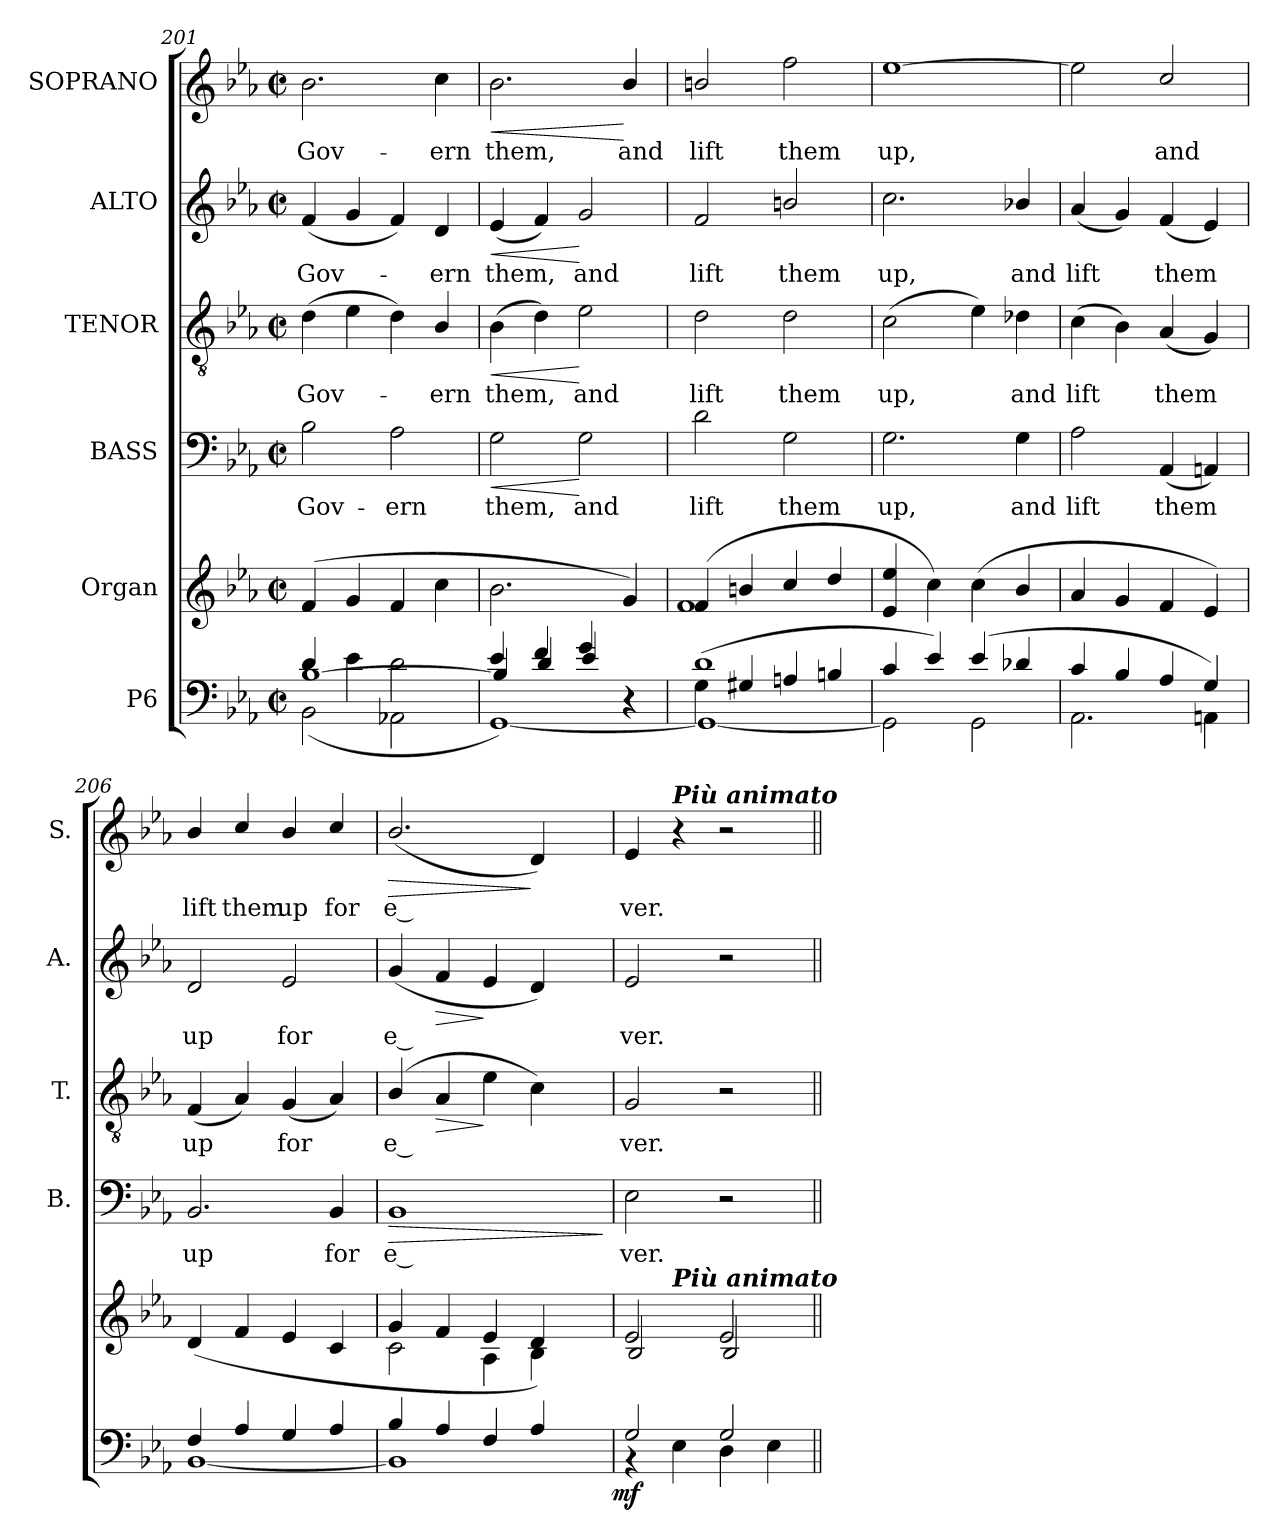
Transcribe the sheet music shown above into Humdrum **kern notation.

**kern	**dynam	**kern	**kern	**text	**dynam	**kern	**text	**dynam	**kern	**text	**dynam	**kern	**text	**dynam
*part6	*part6	*part5	*part4	*part4	*part4	*part3	*part3	*part3	*part2	*part2	*part2	*part1	*part1	*part1
*staff6	*staff6	*staff5	*staff4	*staff4	*staff4	*staff3	*staff3	*staff3	*staff2	*staff2	*staff2	*staff1	*staff1	*staff1
*I"P6	*	*I"Organ	*I"BASS	*	*	*I"TENOR	*	*	*I"ALTO	*	*	*I"SOPRANO	*	*
*	*	*	*I'B.	*	*	*I'T.	*	*	*I'A.	*	*	*I'S.	*	*
*clefF4	*	*clefG2	*clefF4	*	*	*clefGv2	*	*	*clefG2	*	*	*clefG2	*	*
*	*	*	*	*	*	*ITrd7c12	*	*	*	*	*	*	*	*
*k[b-e-a-]	*	*k[b-e-a-]	*k[b-e-a-]	*	*	*k[b-e-a-]	*	*	*k[b-e-a-]	*	*	*k[b-e-a-]	*	*
*E-:	*	*E-:	*E-:	*	*	*E-:	*	*	*E-:	*	*	*E-:	*	*
*M2/2	*	*M2/2	*M2/2	*	*	*M2/2	*	*	*M2/2	*	*	*M2/2	*	*
*met(c|)	*	*met(c|)	*met(c|)	*	*	*met(c|)	*	*	*met(c|)	*	*	*met(c|)	*	*
=201	=201	=201	=201	=201	=201	=201	=201	=201	=201	=201	=201	=201	=201	=201
*^	*	*	*	*	*	*	*	*	*	*	*	*	*	*
*	*^	*	*	*	*	*	*	*	*	*	*	*	*	*	*
!	!	!	!	!	!	!LO:LY:b:color=#000000	!	!	!	!	!	!	!	!	!	!
!	!	!	!	!	!	!	!	!	!LO:LY:b:color=#000000	!	!	!	!	!	!	!
!	!	!	!	!	!	!	!	!	!	!	!	!LO:LY:b:color=#000000	!	!	!	!
!	!	!	!	!	!	!	!	!	!	!	!	!	!	!	!LO:LY:b:color=#000000	!
4di/	(2BB-i\	[1B-i	.	(4fi/	2B-i\	Gov-	.	(4Di\	Gov-	.	(4fi/	Gov-	.	2.b-i\	Gov-	.
4e-i\	.	.	.	4gi/	.	.	.	4E-i\	.	.	4gi/	.	.	.	.	.
!	!	!	!	!	!	!LO:LY:b:color=#000000	!	!	!	!	!	!	!	!	!	!
2di\	2AA-Xi\	.	.	4fi/	2A-i\	-ern	.	4Di\)	.	.	4fi/)	.	.	.	.	.
!	!	!	!	!	!	!	!	!	!LO:LY:b:color=#000000	!	!	!	!	!	!	!
!	!	!	!	!	!	!	!	!	!	!	!	!LO:LY:b:color=#000000	!	!	!	!
!	!	!	!	!	!	!	!	!	!	!	!	!	!	!	!LO:LY:b:color=#000000	!
.	.	.	.	4cci\	.	.	.	4BB-i/	-ern	.	4di/	-ern	.	4cci\	-ern	.
=202	=202	=202	=202	=202	=202	=202	=202	=202	=202	=202	=202	=202	=202	=202	=202	=202
!	!	!	!	!	!	!LO:LY:b:color=#000000	!LO:HP:b	!	!	!	!	!	!	!	!	!
!	!	!	!	!	!	!	!	!	!LO:LY:b:color=#000000	!LO:HP:b	!	!	!	!	!	!
!	!	!	!	!	!	!	!	!	!	!	!	!LO:LY:b:color=#000000	!LO:HP:b	!	!	!
!	!	!	!	!	!	!	!	!	!	!	!	!	!	!	!LO:LY:b:color=#000000	!LO:HP:b
4e-i/	[1GGi)	4B-i/]	.	2.b-i\	2Gi\	them,	<	(4BB-i\	them,	<	(4e-i/	them,	<	2.b-i\	them,	<
4fi/	.	4di/	.	.	.	.	.	4Di\)	.	.	4fi/)	.	.	.	.	.
!	!	!	!	!	!	!LO:LY:b:color=#000000	!	!	!	!	!	!	!	!	!	!
!	!	!	!	!	!	!	!	!	!LO:LY:b:color=#000000	!	!	!	!	!	!	!
!	!	!	!	!	!	!	!	!	!	!	!	!LO:LY:b:color=#000000	!	!	!	!
4gi/	.	4e-i/	.	.	2Gi\	and	[	2E-i\	and	[	2gi/	and	[	.	.	.
!	!	!	!	!	!	!	!	!	!	!	!	!	!	!	!LO:LY:b:color=#000000	!
4r	.	4r	.	4gi/)	.	.	.	.	.	.	.	.	.	4b-i/	and	[
=203	=203	=203	=203	=203	=203	=203	=203	=203	=203	=203	=203	=203	=203	=203	=203	=203
*	*	*	*	*^	*	*	*	*	*	*	*	*	*	*	*	*
!	!	!	!	!	!	!	!LO:LY:b:color=#000000	!	!	!	!	!	!	!	!	!	!
!	!	!	!	!	!	!	!	!	!	!LO:LY:b:color=#000000	!	!	!	!	!	!	!
!	!	!	!	!	!	!	!	!	!	!	!	!	!LO:LY:b:color=#000000	!	!	!	!
!	!	!	!	!	!	!	!	!	!	!	!	!	!	!	!	!LO:LY:b:color=#000000	!
(4Gi\	1GGi_	1di	.	(4fi/	1fi	2di\	lift	.	2Di\	lift	.	2fi/	lift	.	2bni/	lift	.
4G#Xi/	.	.	.	4bni/	.	.	.	.	.	.	.	.	.	.	.	.	.
!	!	!	!	!	!	!	!LO:LY:b:color=#000000	!	!	!	!	!	!	!	!	!	!
!	!	!	!	!	!	!	!	!	!	!LO:LY:b:color=#000000	!	!	!	!	!	!	!
!	!	!	!	!	!	!	!	!	!	!	!	!	!LO:LY:b:color=#000000	!	!	!	!
!	!	!	!	!	!	!	!	!	!	!	!	!	!	!	!	!LO:LY:b:color=#000000	!
4Ani/	.	.	.	4cci/	.	2Gi\	them	.	2Di\	them	.	2bni/	them	.	2ffi\	them	.
4Bni/	.	.	.	4ddi/	.	.	.	.	.	.	.	.	.	.	.	.	.
*	*v	*v	*	*	*	*	*	*	*	*	*	*	*	*	*	*	*
*	*	*	*v	*v	*	*	*	*	*	*	*	*	*	*	*	*
!!LO:LB:g=z
=204	=204	=204	=204	=204	=204	=204	=204	=204	=204	=204	=204	=204	=204	=204	=204
!	!	!	!	!	!LO:LY:b:color=#000000	!	!	!	!	!	!	!	!	!	!
!	!	!	!	!	!	!	!	!LO:LY:b:color=#000000	!	!	!	!	!	!	!
!	!	!	!	!	!	!	!	!	!	!	!LO:LY:b:color=#000000	!	!	!	!
!	!	!	!	!	!	!	!	!	!	!	!	!	!	!LO:LY:b:color=#000000	!
4ci/	2GGi\]	.	4e-i/ 4ee-i	2.Gi\	up,	.	(2Ci\	up,	.	2.cci\	up,	.	[1ee-i	up,	.
4e-i/)	.	.	4cci\)	.	.	.	.	.	.	.	.	.	.	.	.
(4e-i/	2GGi\	.	(4cci\	.	.	.	4E-i\)	.	.	.	.	.	.	.	.
!	!	!	!	!	!LO:LY:b:color=#000000	!	!	!	!	!	!	!	!	!	!
!	!	!	!	!	!	!	!	!LO:LY:b:color=#000000	!	!	!	!	!	!	!
!	!	!	!	!	!	!	!	!	!	!	!LO:LY:b:color=#000000	!	!	!	!
4d-Xi/	.	.	4b-i/	4Gi\	and	.	4D-Xi\	and	.	4b-Xi/	and	.	.	.	.
=205	=205	=205	=205	=205	=205	=205	=205	=205	=205	=205	=205	=205	=205	=205	=205
!	!	!	!	!	!LO:LY:b:color=#000000	!	!	!	!	!	!	!	!	!	!
!	!	!	!	!	!	!	!	!LO:LY:b:color=#000000	!	!	!	!	!	!	!
!	!	!	!	!	!	!	!	!	!	!	!LO:LY:b:color=#000000	!	!	!	!
4ci/	2.AA-i\	.	4a-i/	2A-i\	lift	.	(4Ci\	lift	.	(4a-i/	lift	.	2ee-i\]	.	.
4B-i/	.	.	4gi/	.	.	.	4BB-i\)	.	.	4gi/)	.	.	.	.	.
!	!	!	!	!	!LO:LY:b:color=#000000	!	!	!	!	!	!	!	!	!	!
!	!	!	!	!	!	!	!	!LO:LY:b:color=#000000	!	!	!	!	!	!	!
!	!	!	!	!	!	!	!	!	!	!	!LO:LY:b:color=#000000	!	!	!	!
!	!	!	!	!	!	!	!	!	!	!	!	!	!	!LO:LY:b:color=#000000	!
4A-i/	.	.	4fi/	(4AA-i/	them	.	(4AA-i/	them	.	(4fi/	them	.	2cci/	and	.
4Gi/)	4AAni\	.	4e-i/)	4AAni/)	.	.	4GGi/)	.	.	4e-i/)	.	.	.	.	.
=206	=206	=206	=206	=206	=206	=206	=206	=206	=206	=206	=206	=206	=206	=206	=206
!	!	!	!	!	!LO:LY:b:color=#000000	!	!	!	!	!	!	!	!	!	!
!	!	!	!	!	!	!	!	!LO:LY:b:color=#000000	!	!	!	!	!	!	!
!	!	!	!	!	!	!	!	!	!	!	!LO:LY:b:color=#000000	!	!	!	!
!	!	!	!	!	!	!	!	!	!	!	!	!	!	!LO:LY:b:color=#000000	!
4Fi/	[1BB-i	.	(4di/	2.BB-i/	up	.	(4FFi/	up	.	2di/	up	.	4b-i/	lift	.
!	!	!	!	!	!	!	!	!	!	!	!	!	!	!LO:LY:b:color=#000000	!
4A-i/	.	.	4fi/	.	.	.	4AA-i/)	.	.	.	.	.	4cci/	them	.
!	!	!	!	!	!	!	!	!LO:LY:b:color=#000000	!	!	!	!	!	!	!
!	!	!	!	!	!	!	!	!	!	!	!LO:LY:b:color=#000000	!	!	!	!
!	!	!	!	!	!	!	!	!	!	!	!	!	!	!LO:LY:b:color=#000000	!
4Gi/	.	.	4e-i/	.	.	.	(4GGi/	for	.	2e-i/	for	.	4b-i/	up	.
!	!	!	!	!	!LO:LY:b:color=#000000	!	!	!	!	!	!	!	!	!	!
!	!	!	!	!	!	!	!	!	!	!	!	!	!	!LO:LY:b:color=#000000	!
4A-i/	.	.	4ci/	4BB-i/	for	.	4AA-i/)	.	.	.	.	.	4cci/	for	.
=207	=207	=207	=207	=207	=207	=207	=207	=207	=207	=207	=207	=207	=207	=207	=207
*	*	*	*^	*	*	*	*	*	*	*	*	*	*	*	*
!	!	!	!	!	!	!LO:LY:b:color=#000000	!LO:HP:b	!	!	!	!	!	!	!	!	!
!	!	!	!	!	!	!	!	!	!LO:LY:b:color=#000000	!	!	!	!	!	!	!
!	!	!	!	!	!	!	!	!	!	!	!	!LO:LY:b:color=#000000	!	!	!	!
!	!	!	!	!	!	!	!	!	!	!	!	!	!	!	!LO:LY:b:color=#000000	!LO:HP:b
*	*^	*	*	*	*	*	*	*	*	*	*	*	*	*	*	*
4B-i/	1BB-i]	2ryy	.	4gi/	2ci\	1BB-i	e --	>	(4BB-i/	e --	.	(4gi/	e --	.	(2.b-i/	e --	>
!	!	!	!	!	!	!	!	!	!	!	!LO:HP:b	!	!	!LO:HP:b	!	!	!
4A-i/	.	.	.	4fi/	.	.	.	.	4AA-i/	.	>	4fi/	.	>	.	.	.
4Fi/	.	4ryy	.	4e-i/	4A-i\	.	.	.	4E-i\	.	]	4e-i/	.	]	.	.	.
4A-i/	.	8ryy	.	4di/)	4B-i\	.	.	.	4Ci\)	.	.	4di/)	.	.	4di/)	.	]
.	.	16ryy	.	.	.	.	.	.	.	.	.	.	.	.	.	.	.
.	.	32ryy	.	.	.	.	.	.	.	.	.	.	.	.	.	.	.
.	.	64ryy	.	.	.	.	.	.	.	.	.	.	.	.	.	.	.
.	.	128...ryy	.	.	.	.	.	.	.	.	.	.	.	.	.	.	.
.	.	1024ryy	mf	.	.	.	.	.	.	.	.	.	.	.	.	.	.
*	*	*	*	*v	*v	*	*	*	*	*	*	*	*	*	*	*	*
.	.	.	.	.	.	.	]	.	.	.	.	.	.	.	.	.
*	*v	*v	*	*	*	*	*	*	*	*	*	*	*	*	*	*
=208	=208	=208	=208	=208	=208	=208	=208	=208	=208	=208	=208	=208	=208	=208	=208
*	*	*	*^	*	*	*	*	*	*	*	*	*	*	*	*
*	*^	*	*	*	*	*	*	*	*	*	*	*	*	*	*	*
!	!	!	!	!	!	!	!LO:LY:b:color=#000000	!	!	!	!	!	!	!	!	!	!
*	*v	*v	*	*	*	*	*	*	*	*	*	*	*	*	*	*	*
*	*^	*	*	*	*	*	*	*	*	*	*	*	*	*	*	*
!	!	!	!	!	!	!	!	!	!	!LO:LY:b:color=#000000	!	!	!	!	!	!	!
*	*v	*v	*	*	*	*	*	*	*	*	*	*	*	*	*	*	*
*	*^	*	*	*	*	*	*	*	*	*	*	*	*	*	*	*
!	!	!	!	!	!	!	!	!	!	!	!	!	!LO:LY:b:color=#000000	!	!	!	!
*	*v	*v	*	*	*	*	*	*	*	*	*	*	*	*	*	*	*
*	*^	*	*	*	*	*	*	*	*	*	*	*	*	*	*	*
!	!	!	!	!	!	!	!	!	!	!	!	!	!	!	!	!LO:LY:b:color=#000000	!
*	*v	*v	*	*	*^	*	*	*	*	*	*	*	*	*	*	*	*
2Gi/	4r	.	2e-i/	2B-i/	4ryy	2E-i\	-ver.	.	2GGi/	-ver.	.	2e-i/	-ver.	.	4e-i/	-ver.	.
!	!	!	!	!	!	!	!	!	!	!	!	!	!	!	!LO:TX:a:Bi:t=Più  animato	!	!
!	!	!	!	!	!LO:TX:a:Bi:t=Più  animato	!	!	!	!	!	!	!	!	!	!	!	!
.	4E-i\	.	.	.	2.ryy	.	.	.	.	.	.	.	.	.	4r	.	.
*	*	*	*	*	*	*	*	*	*	*	*	*	*	*	*MM160	*	*
2Gi/	4Di\	.	2e-i/	2B-i/	.	2r	.	.	2r	.	.	2r	.	.	2r	.	.
.	4E-i\	.	.	.	.	.	.	.	.	.	.	.	.	.	.	.	.
*v	*v	*	*	*	*	*	*	*	*	*	*	*	*	*	*	*	*
*	*	*v	*v	*v	*	*	*	*	*	*	*	*	*	*	*	*
=||	=||	=||	=||	=||	=||	=||	=||	=||	=||	=||	=||	=||	=||	=||
*-	*-	*-	*-	*-	*-	*-	*-	*-	*-	*-	*-	*-	*-	*-
